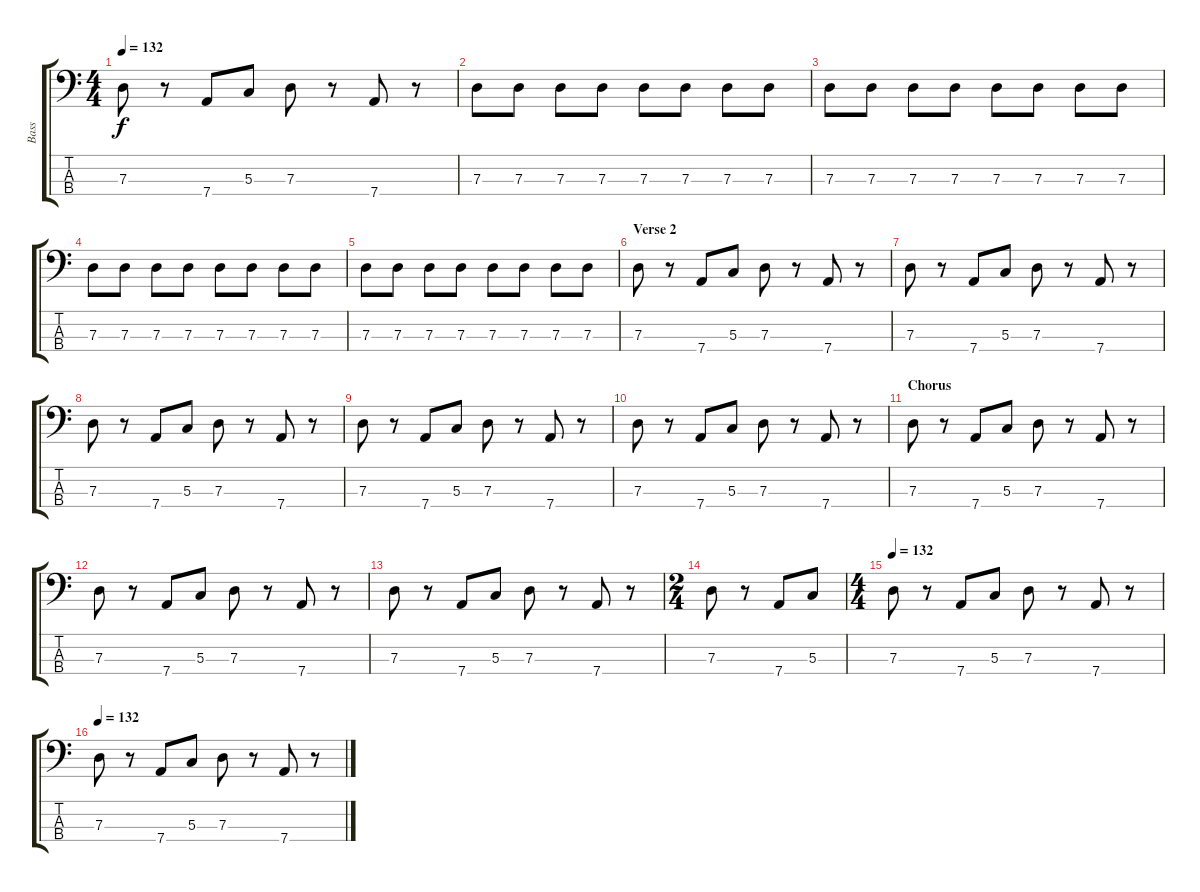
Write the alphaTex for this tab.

\track ("Bass" "Bass") {instrument electricbasspick}
\staff {score tabs}
\tuning (F2 C2 G1 D1) {hide}
\ts (4 4)
\tempo 132
\clef f4
\ks c
7.3.8{dy f} r.8 7.4.8 5.3.8 7.3.8 r.8 7.4.8 r.8 |
7.3.8 7.3.8 7.3.8 7.3.8 7.3.8 7.3.8 7.3.8 7.3.8 |
7.3.8 7.3.8 7.3.8 7.3.8 7.3.8 7.3.8 7.3.8 7.3.8 |
7.3.8 7.3.8 7.3.8 7.3.8 7.3.8 7.3.8 7.3.8 7.3.8 |
7.3.8 7.3.8 7.3.8 7.3.8 7.3.8 7.3.8 7.3.8 7.3.8 |
\section ("" "Verse 2")
7.3.8 r.8 7.4.8 5.3.8 7.3.8 r.8 7.4.8 r.8 |
7.3.8 r.8 7.4.8 5.3.8 7.3.8 r.8 7.4.8 r.8 |
7.3.8 r.8 7.4.8 5.3.8 7.3.8 r.8 7.4.8 r.8 |
7.3.8 r.8 7.4.8 5.3.8 7.3.8 r.8 7.4.8 r.8 |
7.3.8 r.8 7.4.8 5.3.8 7.3.8 r.8 7.4.8 r.8 |
\section ("" "Chorus")
7.3.8 r.8 7.4.8 5.3.8 7.3.8 r.8 7.4.8 r.8 |
7.3.8 r.8 7.4.8 5.3.8 7.3.8 r.8 7.4.8 r.8 |
7.3.8 r.8 7.4.8 5.3.8 7.3.8 r.8 7.4.8 r.8 |
\ts (2 4)
7.3.8 r.8 7.4.8 5.3.8 |
\ts (4 4)
\tempo 132
7.3.8 r.8 7.4.8 5.3.8 7.3.8 r.8 7.4.8 r.8 |
\tempo 132
7.3.8 r.8 7.4.8 5.3.8 7.3.8 r.8 7.4.8 r.8
